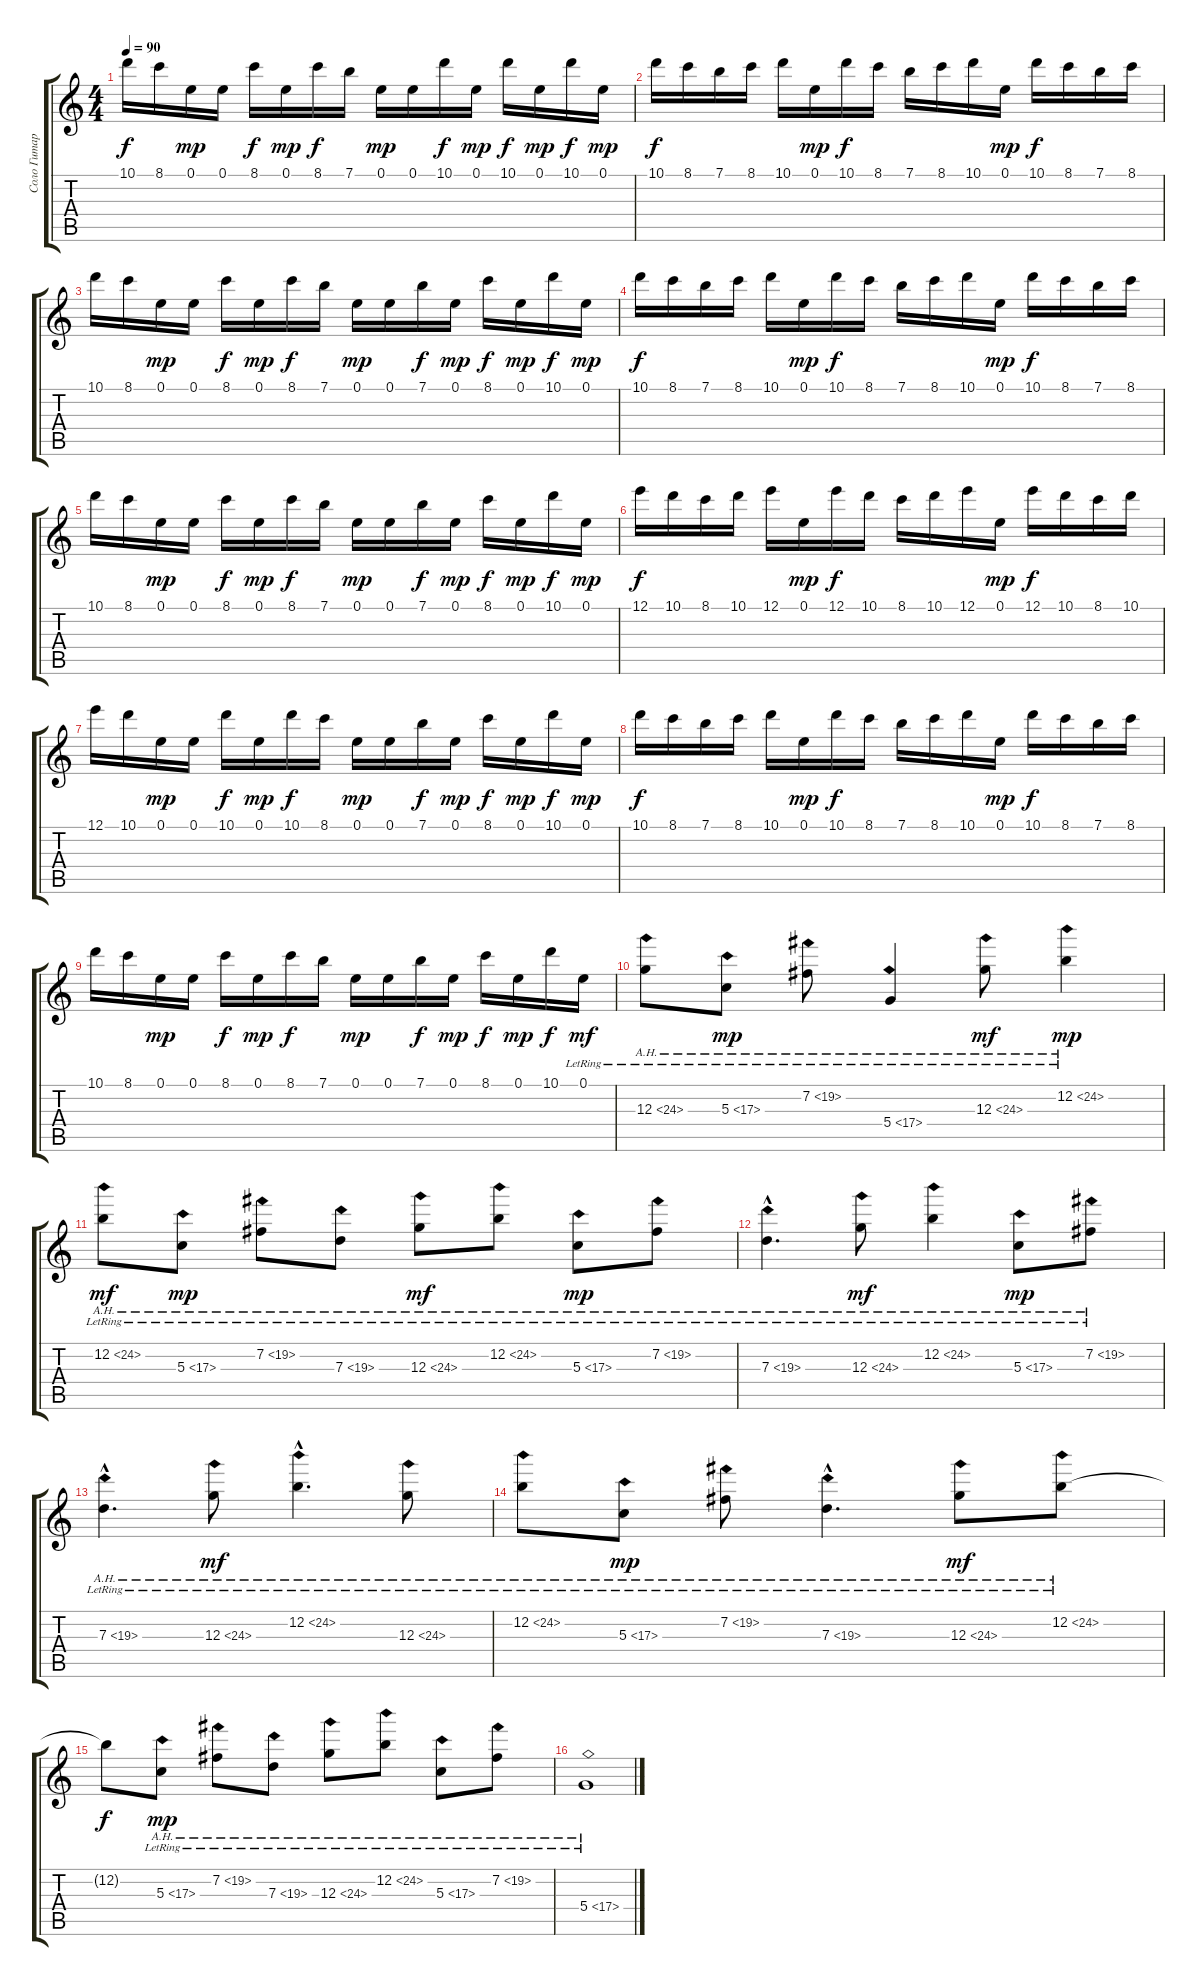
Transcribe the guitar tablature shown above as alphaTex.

\track ("Соло Гитара" "Соло Гитар") {instrument electricguitarclean}
\staff {score tabs}
\tuning (E4 B3 G3 D3 A2 E2) {hide}
\ts (4 4)
\tempo 90
\clef g2
\ks c
10.1.16{dy f} 8.1.16 0.1.16{dy mp} 0.1.16 8.1.16{dy f} 0.1.16{dy mp} 8.1.16{dy f} 7.1.16 0.1.16{dy mp} 0.1.16 10.1.16{dy f} 0.1.16{dy mp} 10.1.16{dy f} 0.1.16{dy mp} 10.1.16{dy f} 0.1.16{dy mp} |
10.1.16{dy f} 8.1.16 7.1.16 8.1.16 10.1.16 0.1.16{dy mp} 10.1.16{dy f} 8.1.16 7.1.16 8.1.16 10.1.16 0.1.16{dy mp} 10.1.16{dy f} 8.1.16 7.1.16 8.1.16 |
10.1.16 8.1.16 0.1.16{dy mp} 0.1.16 8.1.16{dy f} 0.1.16{dy mp} 8.1.16{dy f} 7.1.16 0.1.16{dy mp} 0.1.16 7.1.16{dy f} 0.1.16{dy mp} 8.1.16{dy f} 0.1.16{dy mp} 10.1.16{dy f} 0.1.16{dy mp} |
10.1.16{dy f} 8.1.16 7.1.16 8.1.16 10.1.16 0.1.16{dy mp} 10.1.16{dy f} 8.1.16 7.1.16 8.1.16 10.1.16 0.1.16{dy mp} 10.1.16{dy f} 8.1.16 7.1.16 8.1.16 |
10.1.16 8.1.16 0.1.16{dy mp} 0.1.16 8.1.16{dy f} 0.1.16{dy mp} 8.1.16{dy f} 7.1.16 0.1.16{dy mp} 0.1.16 7.1.16{dy f} 0.1.16{dy mp} 8.1.16{dy f} 0.1.16{dy mp} 10.1.16{dy f} 0.1.16{dy mp} |
12.1.16{dy f} 10.1.16 8.1.16 10.1.16 12.1.16 0.1.16{dy mp} 12.1.16{dy f} 10.1.16 8.1.16 10.1.16 12.1.16 0.1.16{dy mp} 12.1.16{dy f} 10.1.16 8.1.16 10.1.16 |
12.1.16 10.1.16 0.1.16{dy mp} 0.1.16 10.1.16{dy f} 0.1.16{dy mp} 10.1.16{dy f} 8.1.16 0.1.16{dy mp} 0.1.16 7.1.16{dy f} 0.1.16{dy mp} 8.1.16{dy f} 0.1.16{dy mp} 10.1.16{dy f} 0.1.16{dy mp} |
10.1.16{dy f} 8.1.16 7.1.16 8.1.16 10.1.16 0.1.16{dy mp} 10.1.16{dy f} 8.1.16 7.1.16 8.1.16 10.1.16 0.1.16{dy mp} 10.1.16{dy f} 8.1.16 7.1.16 8.1.16 |
10.1.16 8.1.16 0.1.16{dy mp} 0.1.16 8.1.16{dy f} 0.1.16{dy mp} 8.1.16{dy f} 7.1.16 0.1.16{dy mp} 0.1.16 7.1.16{dy f} 0.1.16{dy mp} 8.1.16{dy f} 0.1.16{dy mp} 10.1.16{dy f} 0.1{lr}.16{dy mf} |
12.3{ah 12 lr}.8 5.3{ah 12 lr}.8{dy mp} 7.2{ah 12 lr}.8 5.4{ah 12 lr}.4 12.3{ah 12 lr}.8{dy mf} 12.2{ah 12 lr}.4{dy mp} |
12.2{ah 12 lr}.8{dy mf} 5.3{ah 12 lr}.8{dy mp} 7.2{ah 12 lr}.8 7.3{ah 12 lr}.8 12.3{ah 12 lr}.8{dy mf} 12.2{ah 12 lr}.8 5.3{ah 12 lr}.8{dy mp} 7.2{ah 12 lr}.8 |
7.3{ah 12 hac lr}.4{d} 12.3{ah 12 lr}.8{dy mf} 12.2{ah 12 lr}.4 5.3{ah 12 lr}.8{dy mp} 7.2{ah 12 lr}.8 |
7.3{ah 12 hac lr}.4{d} 12.3{ah 12 lr}.8{dy mf} 12.2{ah 12 hac lr}.4{d} 12.3{ah 12 lr}.8 |
12.2{ah 12 lr}.8 5.3{ah 12 lr}.8{dy mp} 7.2{ah 12 lr}.8 7.3{ah 12 hac lr}.4{d} 12.3{ah 12 lr}.8{dy mf} 12.2{ah 12 lr}.8 |
12.2{t}.8{dy f} 5.3{ah 12 lr}.8{dy mp} 7.2{ah 12 lr}.8 7.3{ah 12 lr}.8 12.3{ah 12 lr}.8 12.2{ah 12 lr}.8 5.3{ah 12 lr}.8 7.2{ah 12 lr}.8 |
5.4{ah 12 lr}.1
